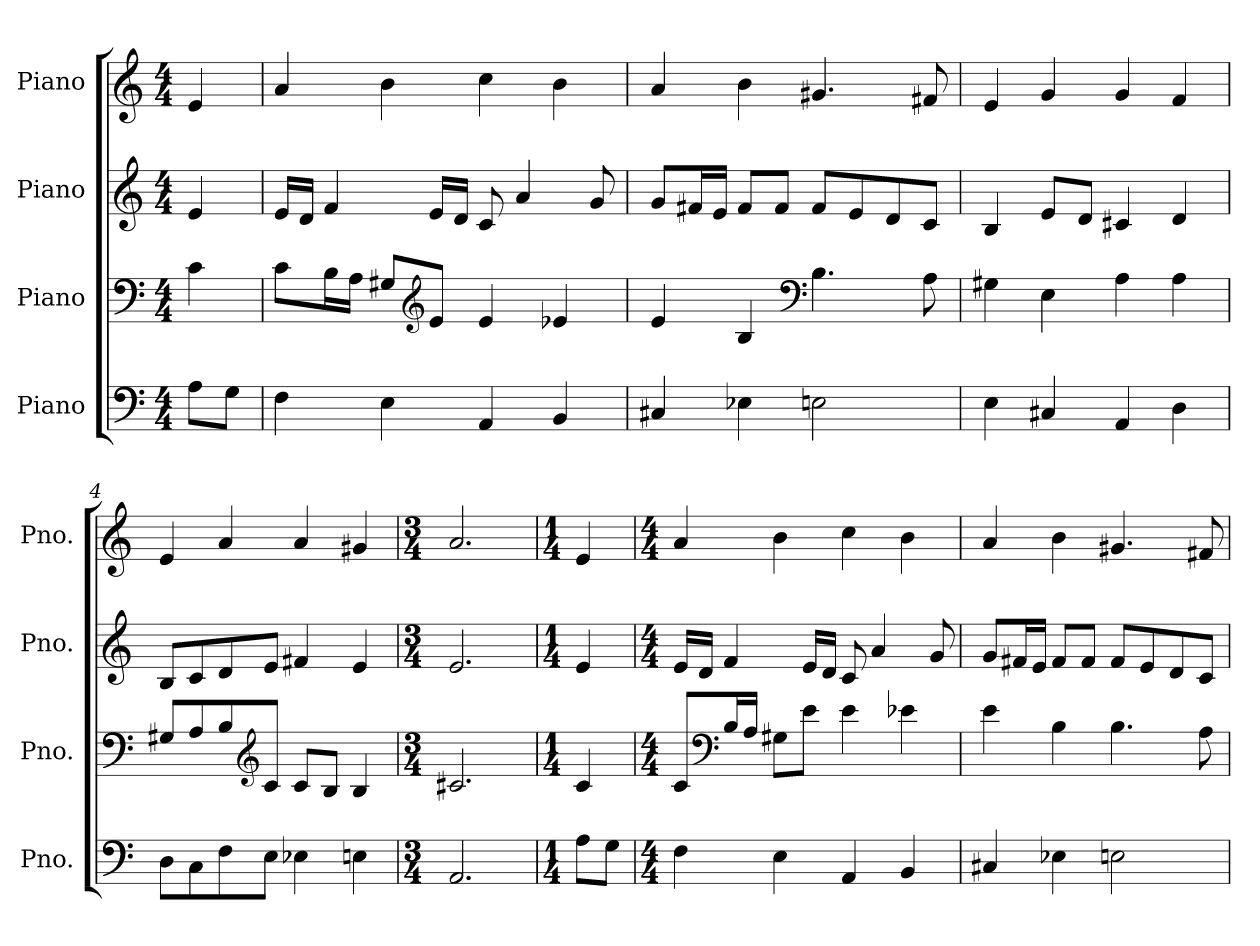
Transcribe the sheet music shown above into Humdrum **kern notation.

**kern	**kern	**kern	**kern
*part4	*part3	*part2	*part1
*staff4	*staff3	*staff2	*staff1
*I"Piano	*I"Piano	*I"Piano	*I"Piano
*I'Pno.	*I'Pno.	*I'Pno.	*I'Pno.
*clefF4	*clefF4	*clefG2	*clefG2
*k[]	*k[]	*k[]	*k[]
*M4/4	*M4/4	*M4/4	*M4/4
*MM120	*MM120	*MM120	*MM120
=	=	=	=
8A\L	4c\	4e/	4e/
8G\J	.	.	.
=1	=1	=1	=1
4F\	8c\L	16e/LL	4a/
.	.	16d/JJ	.
.	16B\L	4f/	.
.	16A\JJ	.	.
4E\	8G#X/L	.	4b\
*	*clefG2	*	*
.	8e/J	16e/LL	.
.	.	16d/JJ	.
4AA/	4e/	8c/	4cc\
.	.	4a/	.
4BB/	4e-X/	.	4b\
.	.	8g/	.
=2	=2	=2	=2
4C#X/	4e/	8g/L	4a/
.	.	16f#X/L	.
.	.	16e/JJ	.
4E-X\	4B/	8f#/L	4b\
.	.	8f#/J	.
*	*clefF4	*	*
2En\	4.B\	8f#/L	4.g#X/
.	.	8e/	.
.	.	8d/	.
.	8A\	8c/J	8f#X/
=3	=3	=3	=3
4E\	4G#X\	4B/	4e/
4C#X/	4E\	8e/L	4g/
.	.	8d/J	.
4AA/	4A\	4c#X/	4g/
4D\	4A\	4d/	4f/
!!LO:LB:g=z
=4	=4	=4	=4
8D\L	8G#X/L	8B/L	4e/
8C\	8A/	8c/	.
8F\	8B/	8d/	4a/
*	*clefG2	*	*
8E\J	8c/J	8e/J	.
4E-X\	8c/L	4f#X/	4a/
.	8B/J	.	.
4En\	4B/	4e/	4g#X/
=5	=5	=5	=5
*M3/4	*M3/4	*M3/4	*M3/4
2.AA/	2.c#X/	2.e/	2.a/
=6	=6	=6	=6
*M1/4	*M1/4	*M1/4	*M1/4
8A\L	4c/	4e/	4e/
8G\J	.	.	.
=7	=7	=7	=7
*M4/4	*M4/4	*M4/4	*M4/4
4F\	8c/L	16e/LL	4a/
.	.	16d/JJ	.
*	*clefF4	*	*
.	16B/L	4f/	.
.	16A/JJ	.	.
4E\	8G#X\L	.	4b\
.	8e\J	16e/LL	.
.	.	16d/JJ	.
4AA/	4e\	8c/	4cc\
.	.	4a/	.
4BB/	4e-X\	.	4b\
.	.	8g/	.
=8	=8	=8	=8
4C#X/	4e\	8g/L	4a/
.	.	16f#X/L	.
.	.	16e/JJ	.
4E-X\	4B\	8f#/L	4b\
.	.	8f#/J	.
2En\	4.B\	8f#/L	4.g#X/
.	.	8e/	.
.	.	8d/	.
.	8A\	8c/J	8f#X/
=	=	=	=
*-	*-	*-	*-
